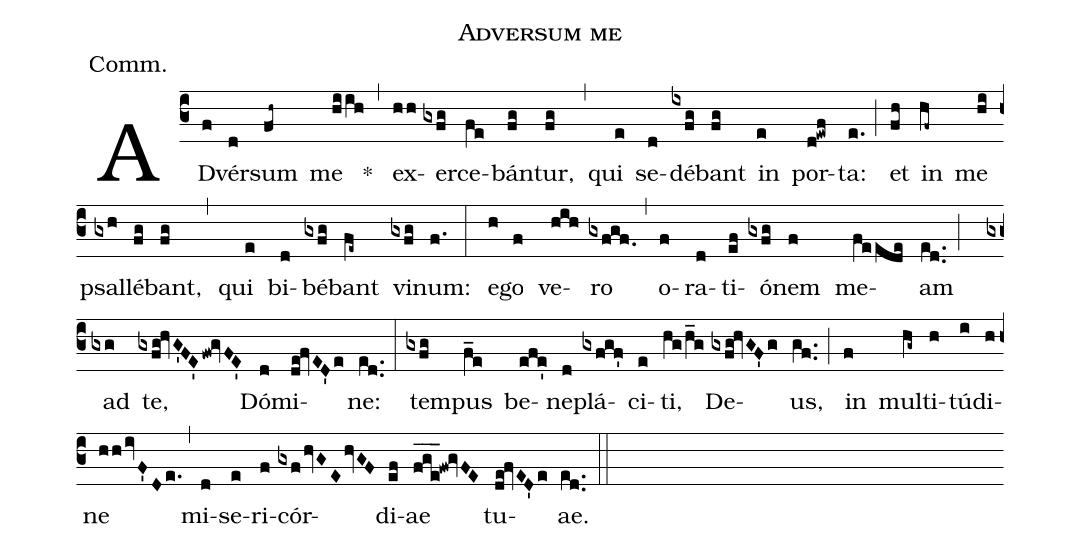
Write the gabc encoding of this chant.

name:Adversum me;
annotation:Comm.;
mode:5;
office-part:Communion;
%%
(c3) AD(f)vér(d)sum(fh~) me(hiih) *(,)
ex(hh)er(gxfg)ce(fe)bán(fg)tur,(fg) (,)
qui(e) se(d)dé(ixfg)bant(fg) in(e) por(d!ewf)ta:(e.) (;)
et(fh) in(hf~) me(hi) psal(gxh)lé(fg)bant,(fg) (,)
qui(e) bi(d)bé(gxfg)bant(fe~) vi(gxfg)num:(f.) (:)
e(h)go(f) ve(hih)ro(gxfgf.) (,)
o(f)ra(d)ti(ef)ó(gxfg)nem(f) me(feede)am(ed..) (;)
ad(gxg) te,(gxfg!hvG'FE'fw!gvFE') Dó(d)mi(de!fvED'e)ne:(ed..) (:)
tem(gxfg)pus(f_e) be(efe')ne(d)plá(gxfgf')ci(e)ti,(hg/h_g) De(gxfg!hvGF'g)us,(gf..) (;)
in(f) mul(hg~)ti(h)tú(i)di(h)ne(hhivF'De.) (,)
mi(d)se(e)ri(f)cór(gxfhvGEhvGF)di(ef)ae(fge___!fw!gvFE) tu(de!fvED'e)ae.(ed..) (::)
